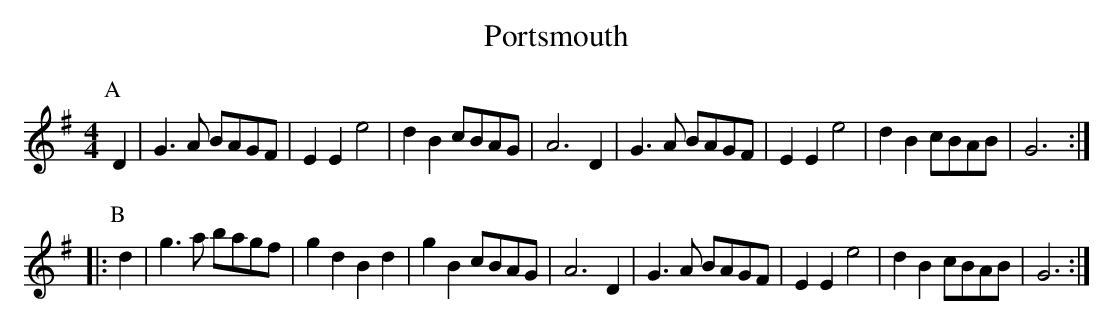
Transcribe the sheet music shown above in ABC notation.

X:1
T:Portsmouth
M:4/4
K:G
P:A
D2|\
G3A BAGF|E2E2 e4|d2B2 cBAG|A6 D2|G3A BAGF|E2E2 e4|d2B2 cBAB|G6::
P:B
d2|\
g3a bagf|g2d2 B2d2|g2B2 cBAG|A6 D2|G3A BAGF|E2E2 e4|d2B2 cBAB|G6:|
